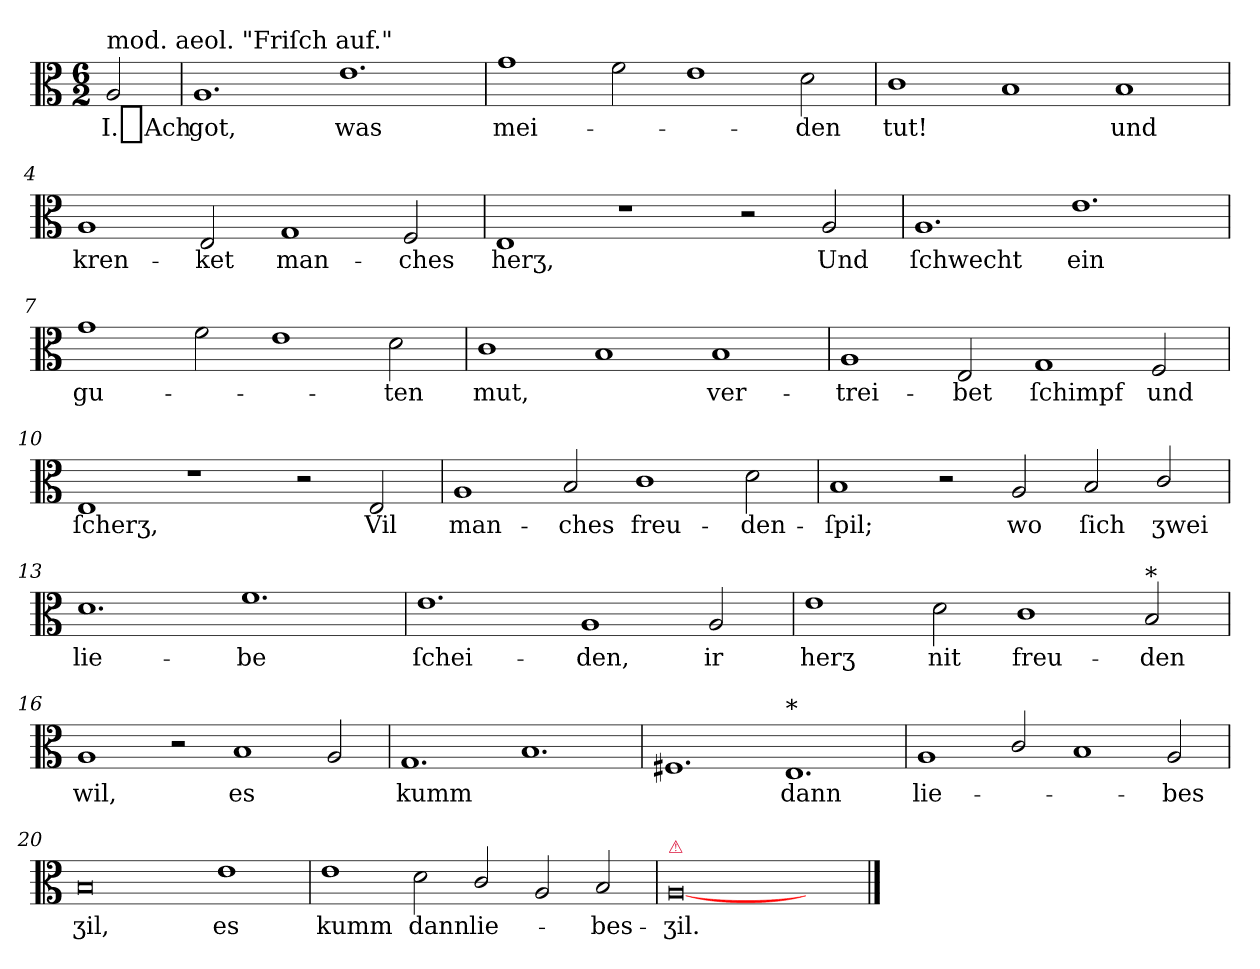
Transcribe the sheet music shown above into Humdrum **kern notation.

**kern	**text
*part1	*part1
*staff1	*staff1
*clefC3	*
*k[]	*
*A:aeo	*
*M6/2	*
=	=
!LO:TX:a:t=mod. aeol. "Friſch auf."	!
2A	I._Ach
=1	=1
1.A	got,
1.e	was
=2	=2
1g	mei-
2f	.
1e	.
2d	-den
=3	=3
1c	tut!
1B	.
1B	und
=4	=4
1A	kren-
2E	-ket
1G	man-
2F	-ches
=5	=5
1E	herʒ,
1r	.
2r	.
2A	Und
=6	=6
1.A	ſchwecht
1.e	ein
=7	=7
1g	gu-
2f	.
1e	.
2d	-ten
=8	=8
1c	mut,
1B	.
1B	ver-
=9	=9
1A	-trei-
2E	-bet
1G	ſchimpf
2F	und
=10	=10
1E	ſcherʒ,
1r	.
2r	.
2E	Vil
=11	=11
1A	man-
2B	-ches
1c	freu-
2d	-den-
=12	=12
1B	-ſpil;
2r	.
2A	wo
2B	ſich
2c/	ʒwei
=13	=13
1.d	lie-
1.f	-be
=14	=14
1.e	ſchei-
1A	-den,
2A	ir
=15	=15
1e	herʒ
2d	nit
1c	freu-
!LO:TX:a:t=*	!
2B	-den
=16	=16
1A	wil,
2r	.
1B	es
2A	.
=17	=17
1.G	kumm
1.B	.
=18	=18
1.F#X	.
!LO:TX:a:t=*	!
1.E	dann
=19	=19
1A	lie-
2c/	.
1B	.
2A	-bes
=20	=20
0B	ʒil,
1e	es
=21	=21
1e	kumm
2d	dann
2c/	lie-
2A	.
2B	-bes-
=22	=22
!LO:TX:a:color=crimson:t=⚠	!
[0A/	-ʒil.
2Ayy	.
==	==
*-	*-
